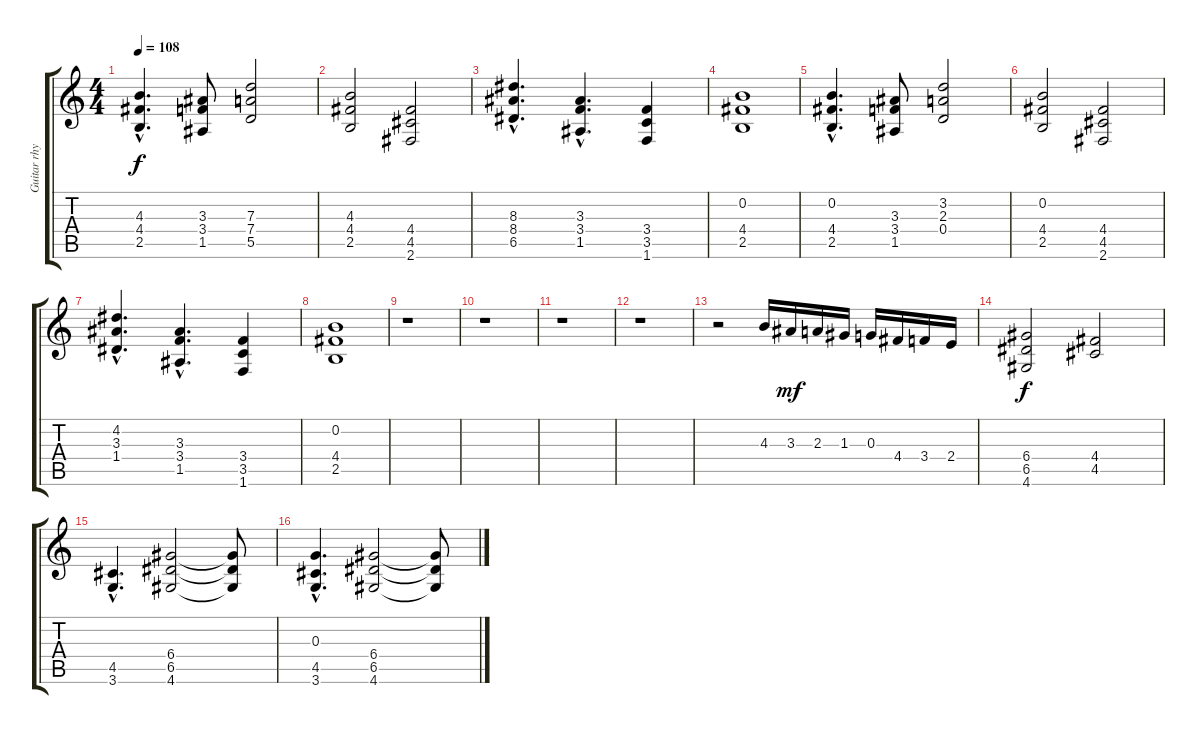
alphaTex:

\track ("Guitar rhythm" "Guitar rhy") {instrument distortionguitar}
\staff {score tabs}
\tuning (E4 B3 G3 D3 A2 E2) {hide}
\ts (4 4)
\tempo 108
\clef g2
\ks c
(4.3{hac} 4.4{hac} 2.5{hac}).4{d dy f} (3.3 3.4 1.5).8 (7.3 7.4 5.5).2 |
(4.3 4.4 2.5).2 (4.4 4.5 2.6).2 |
(8.3{hac} 8.4{hac} 6.5{hac}).4{d} (3.3{hac} 3.4{hac} 1.5{hac}).4{d} (3.4 3.5 1.6).4 |
(0.2 4.4 2.5).1 |
(0.2{hac} 4.4{hac} 2.5{hac}).4{d} (3.3 3.4 1.5).8 (3.2 2.3 0.4).2 |
(0.2 4.4 2.5).2 (4.4 4.5 2.6).2 |
(4.2{hac} 3.3{hac} 1.4{hac}).4{d} (3.3{hac} 3.4{hac} 1.5{hac}).4{d} (3.4 3.5 1.6).4 |
(0.2 4.4 2.5).1 |
r.1 |
r.1 |
r.1 |
r.1 |
r.2 4.3.16 3.3.16{dy mf} 2.3.16 1.3.16 0.3.16 4.4.16 3.4.16 2.4.16 |
(6.4 6.5 4.6).2{dy f} (4.4 4.5).2 |
(4.5{hac} 3.6{hac}).4{d} (6.4 6.5 4.6).2 (6.4{t} 6.5{t} 4.6{t}).8 |
(0.3{hac} 4.5{hac} 3.6{hac}).4{d} (6.4 6.5 4.6).2 (6.4{t} 6.5{t} 4.6{t}).8
